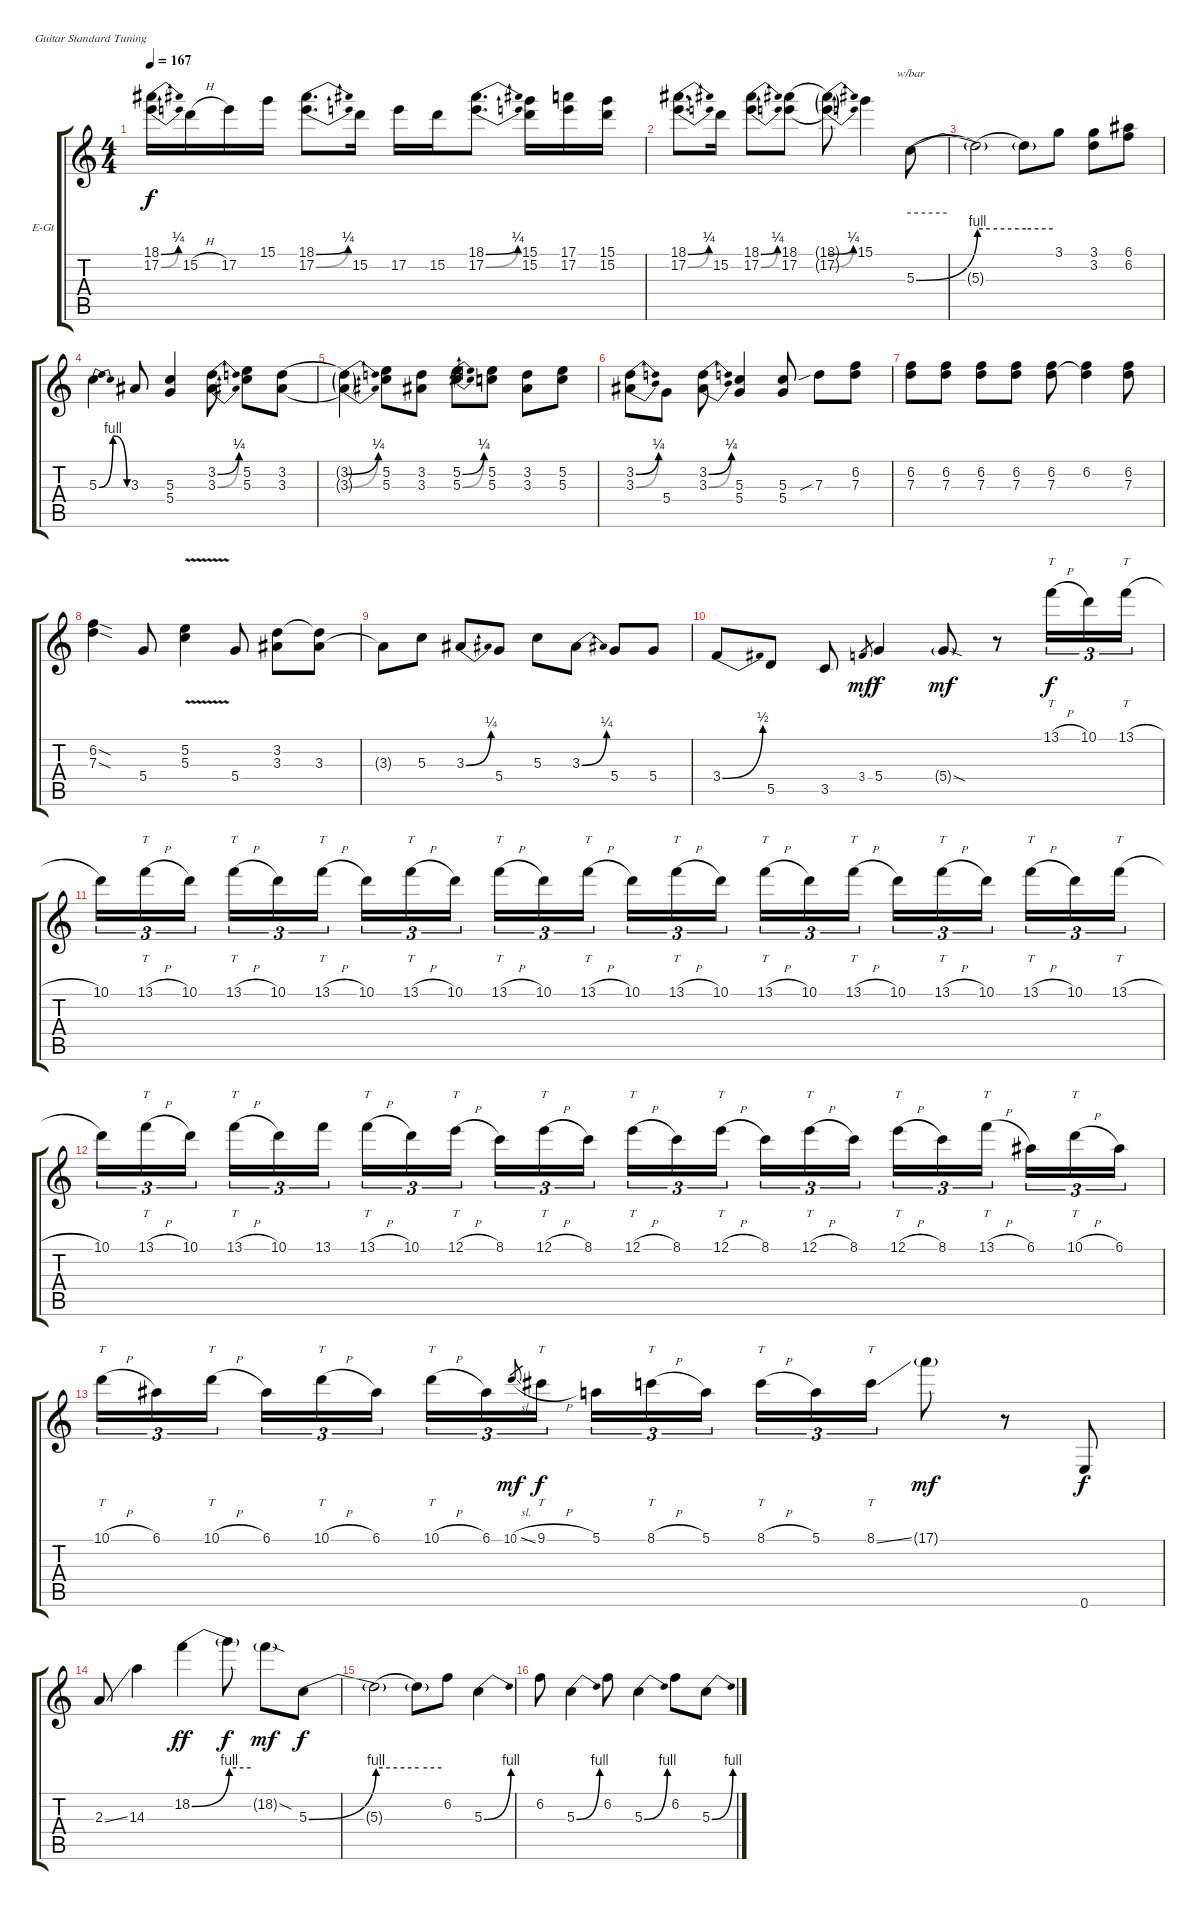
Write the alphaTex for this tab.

\bracketExtendMode groupsimilarinstruments
\firstSystemTrackNameOrientation horizontal
\otherSystemsTrackNameOrientation horizontal
\track ("Lead w/chorus" "E-Gt") {instrument overdrivenguitar}
\staff {score tabs}
\tuning (E4 B3 G3 D3 A2 E2)
\ts (4 4)
\tempo 167
\clef g2
\ks c
(18.1{be (bend 0 0 60 1) t} 17.2{be (bend 0 0 60 1) t}).16{dy f} 15.2{h}.16 17.2.16 15.1.16 (18.1{be (bend 0 0 60 1)} 17.2{be (bend 0 0 60 1)}).8{d} 15.2.16 17.2.16 15.2.16 (18.1{be (bend 0 0 60 1)} 17.2{be (bend 0 0 60 1)}).8{d} (15.1 15.2).16 (17.1 17.2).16 (15.1 15.2).16 |
(18.1{be (bend 0 0 60 1)} 17.2{be (bend 0 0 60 1)}).8{d} 15.2.16 (18.1{be (bend 0 0 60 1)} 17.2{be (bend 0 0 60 1)}).8 (18.1{be (hold 0 0 60 0)} 17.2{be (hold 0 0 60 0)}).8 (18.1{be (bend 0 0 60 1) t} 17.2{be (bend 0 0 60 1) t}).8 15.1.4 5.3{be (bend 0 0 60 4)}.8{tbe (hold default 0 0 60 0)} |
5.3{be (hold 0 4 60 4) t}.2 5.3{be (hold 0 4 60 4) t}.8 3.1.8 (3.1 3.2).8 (6.1 6.2).8 |
5.3{be (bendrelease 0 0 30 4 30 4 60 0)}.4 3.3.8 (5.3 5.4).4 (3.2{be (bend 0 0 60 1)} 3.3{be (bend 0 0 60 1)}).8 (5.2 5.3).8 (3.2{be (hold 0 0 60 0)} 3.3{be (hold 0 0 60 0)}).8 |
(3.2{be (bend 0 0 60 1) t} 3.3{be (bend 0 0 60 1) t}).4 (5.2 5.3).8 (3.2 3.3).8 (5.2{be (bend 0 0 60 1)} 5.3{be (bend 0 0 60 2)}).8 (5.2 5.3).8 (3.2 3.3).8 (5.2 5.3).8 |
(3.2{be (bend 0 0 60 1)} 3.3{be (bend 0 0 60 2)}).8 5.4.8 (3.2{be (bend 0 0 60 1)} 3.3{be (bend 0 0 60 2)}).8 (5.3 5.4).4 (5.3 5.4).8 7.3{sib}.8 (6.2 7.3).8 |
(6.2 7.3).8 (6.2 7.3).8 (6.2 7.3).8 (6.2 7.3).8 (6.2 7.3).8 (6.2 7.3{t}).4 (6.2 7.3).8 |
(6.2{sod} 7.3{sod}).4 5.4.8 (5.2{v} 5.3{v}).4 5.4.8 (3.2 3.3).8 (3.2{t} 3.3).8 |
3.3{t}.8 5.3.8 3.3{be (bend 0 0 60 1)}.8 5.4.8 5.3.8 3.3{be (bend 0 0 60 1)}.8 5.4.8 5.4.8 |
3.4{be (bend 0 0 60 2)}.8 5.5.8 3.5.8 3.4.8{gr dy mf} 5.4.4{dy f} 5.4{sod g}.8{dy mf} r.8 13.1{h}.16{tt tu (3 2) dy f} 10.1.16{tu (3 2)} 13.1{h}.16{tt tu (3 2)} |
10.1.16{tu (3 2)} 13.1{h}.16{tt tu (3 2)} 10.1.16{tu (3 2)} 13.1{h}.16{tt tu (3 2)} 10.1.16{tu (3 2)} 13.1{h}.16{tt tu (3 2)} 10.1.16{tu (3 2)} 13.1{h}.16{tt tu (3 2)} 10.1.16{tu (3 2)} 13.1{h}.16{tt tu (3 2)} 10.1.16{tu (3 2)} 13.1{h}.16{tt tu (3 2)} 10.1.16{tu (3 2)} 13.1{h}.16{tt tu (3 2)} 10.1.16{tu (3 2)} 13.1{h}.16{tt tu (3 2)} 10.1.16{tu (3 2)} 13.1{h}.16{tt tu (3 2)} 10.1.16{tu (3 2)} 13.1{h}.16{tt tu (3 2)} 10.1.16{tu (3 2)} 13.1{h}.16{tt tu (3 2)} 10.1.16{tu (3 2)} 13.1{h}.16{tt tu (3 2)} |
10.1.16{tu (3 2)} 13.1{h}.16{tt tu (3 2)} 10.1.16{tu (3 2)} 13.1{h}.16{tt tu (3 2)} 10.1.16{tu (3 2)} 13.1.16{tu (3 2)} 13.1{h}.16{tt tu (3 2)} 10.1.16{tu (3 2)} 12.1{h}.16{tt tu (3 2)} 8.1.16{tu (3 2)} 12.1{h}.16{tt tu (3 2)} 8.1.16{tu (3 2)} 12.1{h}.16{tt tu (3 2)} 8.1.16{tu (3 2)} 12.1{h}.16{tt tu (3 2)} 8.1.16{tu (3 2)} 12.1{h}.16{tt tu (3 2)} 8.1.16{tu (3 2)} 12.1{h}.16{tt tu (3 2)} 8.1.16{tu (3 2)} 13.1{h}.16{tt tu (3 2)} 6.1.16{tu (3 2)} 10.1{h}.16{tt tu (3 2)} 6.1.16{tu (3 2)} |
\scale
0.738164 10.1{h}.16{tt tu (3 2)} 6.1.16{tu (3 2)} 10.1{h}.16{tt tu (3 2)} 6.1.16{tu (3 2)} 10.1{h}.16{tt tu (3 2)} 6.1.16{tu (3 2)} 10.1{h}.16{tt tu (3 2)} 6.1.16{tu (3 2)} 10.1{sl}.8{gr dy mf} 9.1{h}.16{tt tu (3 2) dy f} 5.1.16{tu (3 2)} 8.1{h}.16{tt tu (3 2)} 5.1.16{tu (3 2)} 8.1{h}.16{tt tu (3 2)} 5.1.16{tu (3 2)} 8.1{ss}.16{tt tu (3 2)} 17.1{g}.8{dy mf} r.8 0.6.8{dy f} |
\scale
0.261685 2.3{ss}.8 14.3.4 18.2{be (bend 0 0 60 4)}.4{dy ff} 18.2{be (hold 0 4 60 4) t}.8{dy f} 18.2{sod g}.8{dy mf} 5.3{be (bend 0 0 60 4)}.8{dy f} |
\scale
0.31855 5.3{be (hold 0 4 60 4) t}.2 5.3{be (hold 0 4 60 4) t}.8 6.2.8 5.3{be (bend 0 0 60 4)}.4 |
\scale
0.333596 6.2.8 5.3{be (bend 0 0 60 4)}.4 6.2.8 5.3{be (bend 0 0 60 4)}.4 6.2.8 5.3{be (bend 0 0 60 4)}.8
